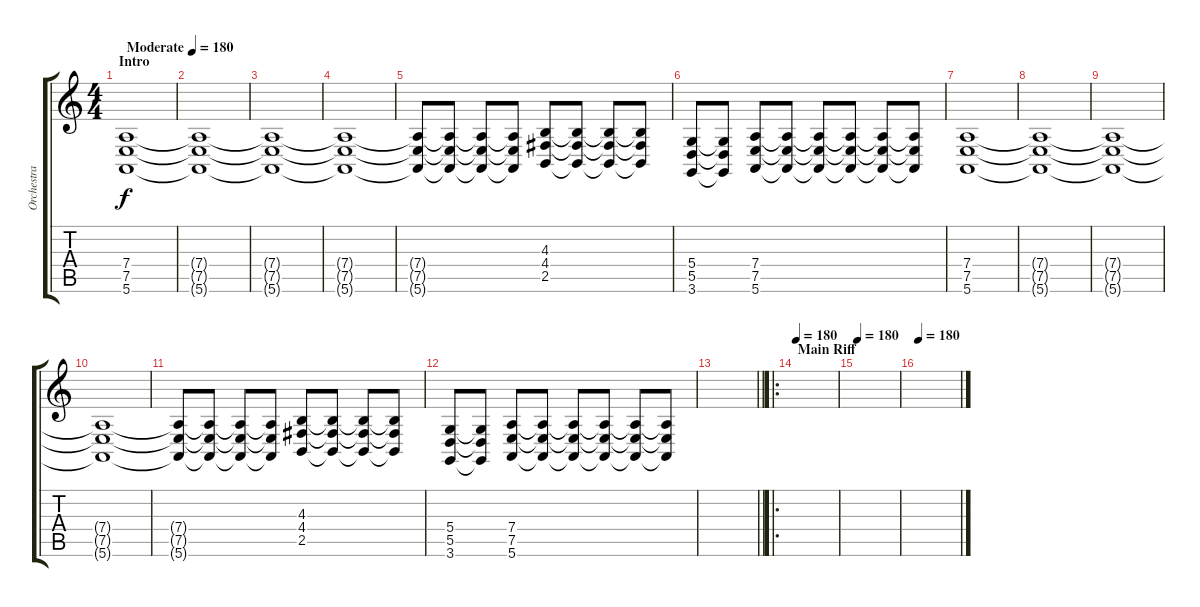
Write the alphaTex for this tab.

\track ("Orchestra 1" "Orchestra ") {instrument stringensemble1}
\staff {score tabs}
\tuning (E4 B3 G3 D3 A2 E2) {hide}
\ts (4 4)
\section ("" "Intro")
\tempo (180 "Moderate")
\tempo 80
\tempo 75
\tempo (180 "Moderate")
\clef g2
\ks c
(7.4 7.5 5.6).1{dy f instrument stringensemble1} |
(7.4{t} 7.5{t} 5.6{t}).1 |
(7.4{t} 7.5{t} 5.6{t}).1 |
(7.4{t} 7.5{t} 5.6{t}).1 |
(7.4{t} 7.5{t} 5.6{t}).8 (7.4{t} 7.5{t} 5.6{t}).8 (7.4{t} 7.5{t} 5.6{t}).8 (7.4{t} 7.5{t} 5.6{t}).8 (4.3 4.4 2.5).8 (4.3{t} 4.4{t} 2.5{t}).8 (4.3{t} 4.4{t} 2.5{t}).8 (4.3{t} 4.4{t} 2.5{t}).8 |
(5.4 5.5 3.6).8 (5.4{t} 5.5{t} 3.6{t}).8 (7.4 7.5 5.6).8 (7.4{t} 7.5{t} 5.6{t}).8 (7.4{t} 7.5{t} 5.6{t}).8 (7.4{t} 7.5{t} 5.6{t}).8 (7.4{t} 7.5{t} 5.6{t}).8 (7.4{t} 7.5{t} 5.6{t}).8 |
(7.4 7.5 5.6).1 |
(7.4{t} 7.5{t} 5.6{t}).1 |
(7.4{t} 7.5{t} 5.6{t}).1 |
(7.4{t} 7.5{t} 5.6{t}).1 |
(7.4{t} 7.5{t} 5.6{t}).8 (7.4{t} 7.5{t} 5.6{t}).8 (7.4{t} 7.5{t} 5.6{t}).8 (7.4{t} 7.5{t} 5.6{t}).8 (4.3 4.4 2.5).8 (4.3{t} 4.4{t} 2.5{t}).8 (4.3{t} 4.4{t} 2.5{t}).8 (4.3{t} 4.4{t} 2.5{t}).8 |
(5.4 5.5 3.6).8 (5.4{t} 5.5{t} 3.6{t}).8 (7.4 7.5 5.6).8 (7.4{t} 7.5{t} 5.6{t}).8 (7.4{t} 7.5{t} 5.6{t}).8 (7.4{t} 7.5{t} 5.6{t}).8 (7.4{t} 7.5{t} 5.6{t}).8 (7.4{t} 7.5{t} 5.6{t}).8 |
\barLineRight lightlight
|
\ro
\section ("" "Main Riff")
\tempo 180
|
\tempo 180
|
\tempo 180
